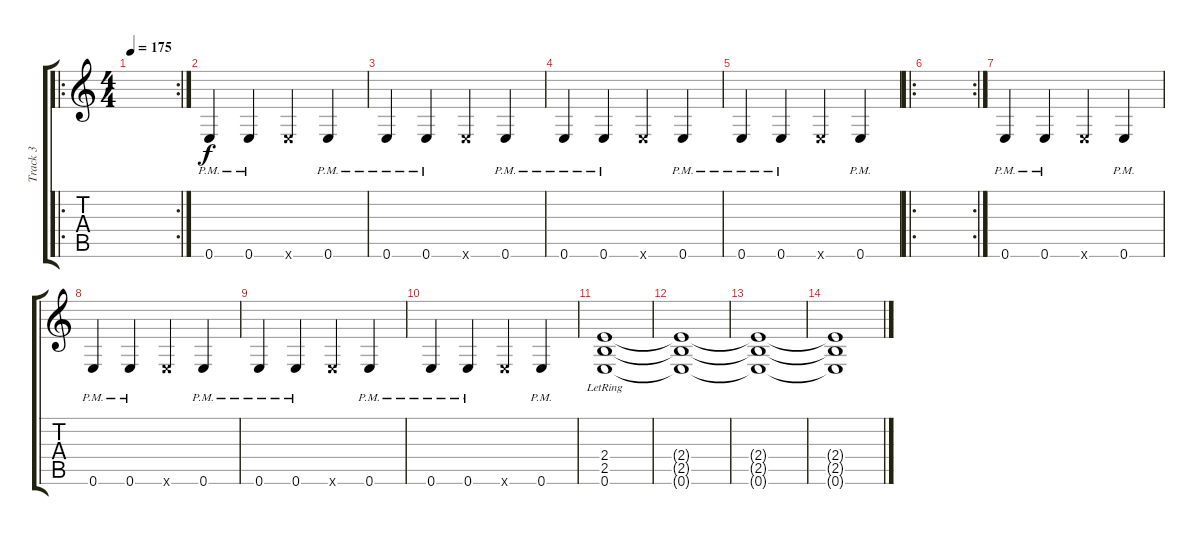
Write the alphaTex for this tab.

\track ("Track 3" "Track 3") {instrument overdrivenguitar}
\staff {score tabs}
\tuning (E4 B3 G3 D3 A2 E2) {hide}
\ro
\rc 2
\ts (4 4)
\tempo 175
\clef g2
\ks c
|
0.6{pm}.4 0.6{pm}.4 0.6{x}.4 0.6{pm}.4 |
0.6{pm}.4 0.6{pm}.4 0.6{x}.4 0.6{pm}.4 |
0.6{pm}.4 0.6{pm}.4 0.6{x}.4 0.6{pm}.4 |
0.6{pm}.4 0.6{pm}.4 0.6{x}.4 0.6{pm}.4 |
\ro
\rc 2
|
0.6{pm}.4 0.6{pm}.4 0.6{x}.4 0.6{pm}.4 |
0.6{pm}.4 0.6{pm}.4 0.6{x}.4 0.6{pm}.4 |
0.6{pm}.4 0.6{pm}.4 0.6{x}.4 0.6{pm}.4 |
0.6{pm}.4 0.6{pm}.4 0.6{x}.4 0.6{pm}.4 |
(2.4 2.5{lr} 0.6).1 |
(2.4{t} 2.5{t} 0.6{t}).1 |
(2.4{t} 2.5{t} 0.6{t}).1 |
(2.4{t} 2.5{t} 0.6{t}).1
